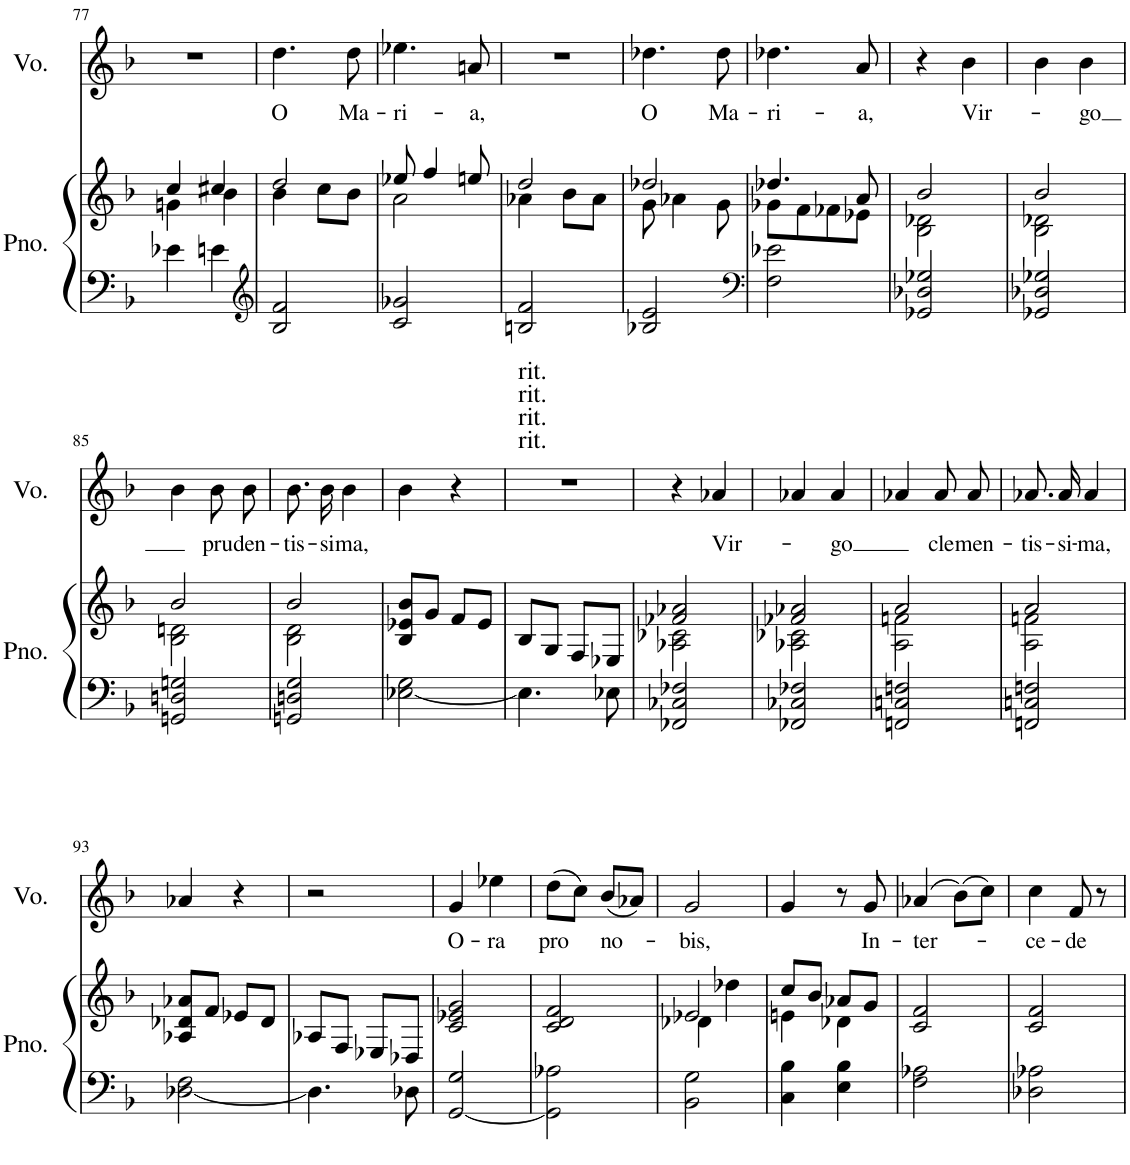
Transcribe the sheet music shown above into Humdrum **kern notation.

**kern	**kern	**kern	**text
*part2	*part2	*part1	*part1
*staff3	*staff2	*staff1	*staff1
*I"Piano	*	*I"Voice	*
*I'Pno.	*	*I'Vo.	*
!!LO:PB:g=z
*clefF4	*clefG2	*clefG2	*
*k[b-]	*k[b-]	*k[b-]	*
*M2/4	*M2/4	*M2/4	*
=77	=77	=77	=77
*	*^	*	*
4e-X\	4cc/	4gn\	2r	.
4en\	4cc#X/	4b-\	.	.
=78	=78	=78	=78	=78
*clefG2	*	*	*	*
!	!	!	!	!LO:LY:b
2B-/ 2f/	2dd/	4b-\	4.dd\	O
.	.	8cc\L	.	.
!	!	!	!	!LO:LY:b
.	.	8b-\J	8dd\	Ma-
=79	=79	=79	=79	=79
!	!	!	!	!LO:LY:b
2c/ 2g-X/	8ee-X/	2a\	4.ee-X\	-ri-
.	4ff/	.	.	.
!	!	!	!	!LO:LY:b
.	8een/	.	8an/	-a,
=80	=80	=80	=80	=80
2Bn/ 2f/	2dd/	4a-X\	2r	.
.	.	8b-\L	.	.
.	.	8a-\J	.	.
=81	=81	=81	=81	=81
!	!	!	!	!LO:LY:b
2B-X/ 2e/	2dd-X/	8g\	4.dd-X\	O
.	.	4a-X\	.	.
!	!	!	!	!LO:LY:b
.	.	8g\	8dd-\	Ma-
=82	=82	=82	=82	=82
*clefF4	*	*	*	*
!	!	!	!	!LO:LY:b
2F\ 2e-X\	4.dd-X/	8g-X\L	4.dd-X\	-ri-
.	.	8f\	.	.
.	.	8f-X\	.	.
!	!	!	!	!LO:LY:b
.	8a/	8e-X\J	8a/	-a,
=83	=83	=83	=83	=83
2GG-X/ 2D-X/ 2G-X/	2b-/	2B-\ 2d-X\	4r	.
!	!	!	!	!LO:LY:b
.	.	.	4b-\	Vir-
=84	=84	=84	=84	=84
2GG-X/ 2D-X/ 2G-X/	2b-/	2B-\ 2d-X\	4b-\	.
!	!	!	!	!LO:LY:b
.	.	.	4b-\	-go
!!LO:LB:g=z
=85	=85	=85	=85	=85
2GGn/ 2Dn/ 2Gn/	2b-/	2B-\ 2dn\	4b-\	.
!	!	!	!	!LO:LY:b
.	.	.	8b-\	pru-
!	!	!	!	!LO:LY:b
.	.	.	8b-\	-den-
=86	=86	=86	=86	=86
!	!	!	!	!LO:LY:b
2GGn/ 2Dn/ 2G/	2b-/	2B-\ 2d\	8.b-\	-tis-
!	!	!	!	!LO:LY:b
.	.	.	16b-\	-si-
!	!	!	!	!LO:LY:b
.	.	.	4b-\	-ma,
*	*v	*v	*	*
=87	=87	=87	=87
[2E-X\ 2G\	8B-/ 8e-X/ 8b-/L	4b-\	.
.	8g/J	.	.
.	8f/L	4r	.
.	8e-/J	.	.
=88	=88	=88	=88
!	!	!LO:TX:a:t=rit.	!
!	!	!LO:TX:a:t=rit.	!
!	!	!LO:TX:a:t=rit.	!
!	!	!LO:TX:a:t=rit.	!
4.E-\]	8B-/L	2r	.
.	8G/J	.	.
.	8F/L	.	.
8E-X\	8E-X/J	.	.
=89	=89	=89	=89
*	*^	*	*
2FF-X/ 2C-X/ 2F-X/	2f-X/ 2a-X/	2A-X\ 2c-X\	4r	.
!	!	!	!	!LO:LY:b
.	.	.	4a-X/	Vir-
=90	=90	=90	=90	=90
2FF-X/ 2C-X/ 2F-X/	2f-X/ 2a-X/	2A-X\ 2c-X\	4a-X/	.
!	!	!	!	!LO:LY:b
.	.	.	4a-/	-go
=91	=91	=91	=91	=91
2FFn/ 2Cn/ 2Fn/	2a/	2A\ 2fn\	4a-X/	.
!	!	!	!	!LO:LY:b
.	.	.	8a-/	cle-
!	!	!	!	!LO:LY:b
.	.	.	8a-/	-men-
=92	=92	=92	=92	=92
!	!	!	!	!LO:LY:b
2FFn/ 2Cn/ 2Fn/	2a/	2A\ 2fn\	8.a-X/	-tis-
!	!	!	!	!LO:LY:b
.	.	.	16a-/	-si-
!	!	!	!	!LO:LY:b
.	.	.	4a-/	-ma,
*	*v	*v	*	*
!!LO:LB:g=z
=93	=93	=93	=93
[2D-X\ 2F\	8A-X/ 8d-X/ 8a-X/L	4a-X/	.
.	8f/J	.	.
.	8e-X/L	4r	.
.	8d-/J	.	.
=94	=94	=94	=94
4.D-\]	8A-X/L	2r	.
.	8F/J	.	.
.	8E-X/L	.	.
8D-X\	8D-X/J	.	.
=95	=95	=95	=95
!	!	!	!LO:LY:b
[2GG/ 2G/	2c/ 2e-X/ 2g/	4g/	O-
!	!	!	!LO:LY:b
.	.	4ee-X\	-ra
=96	=96	=96	=96
!	!	!	!LO:LY:b
2GG\] 2A-X\	2c/ 2d/ 2f/	(8dd\L	pro
.	.	8cc\J)	.
!	!	!	!LO:LY:b
.	.	(8b-/L	no-
.	.	8a-X/J)	.
=97	=97	=97	=97
*	*^	*	*
!	!	!	!	!LO:LY:b
2BB-\ 2G\	2e-X/	4d-X\	2g/	-bis,
.	.	4dd-X\	.	.
=98	=98	=98	=98	=98
4C\ 4B-\	8cc/L	4en\	4g/	.
.	8b-/J	.	.	.
4E\ 4B-\	8a-X/L	4d-X\	8r	.
!	!	!	!	!LO:LY:b
.	8g/J	.	8g/	In-
*	*v	*v	*	*
=99	=99	=99	=99
!	!	!	!LO:LY:b
2F\ 2A-X\	2c/ 2f/	(4a-X/	-ter-
.	.	(8b-\L)	.
.	.	8cc\J)	.
=100	=100	=100	=100
!	!	!	!LO:LY:b
2D-X\ 2A-X\	2c/ 2f/	4cc\	-ce-
!	!	!	!LO:LY:b
.	.	8f/	-de
.	.	8r	.
=	=	=	=
*-	*-	*-	*-
